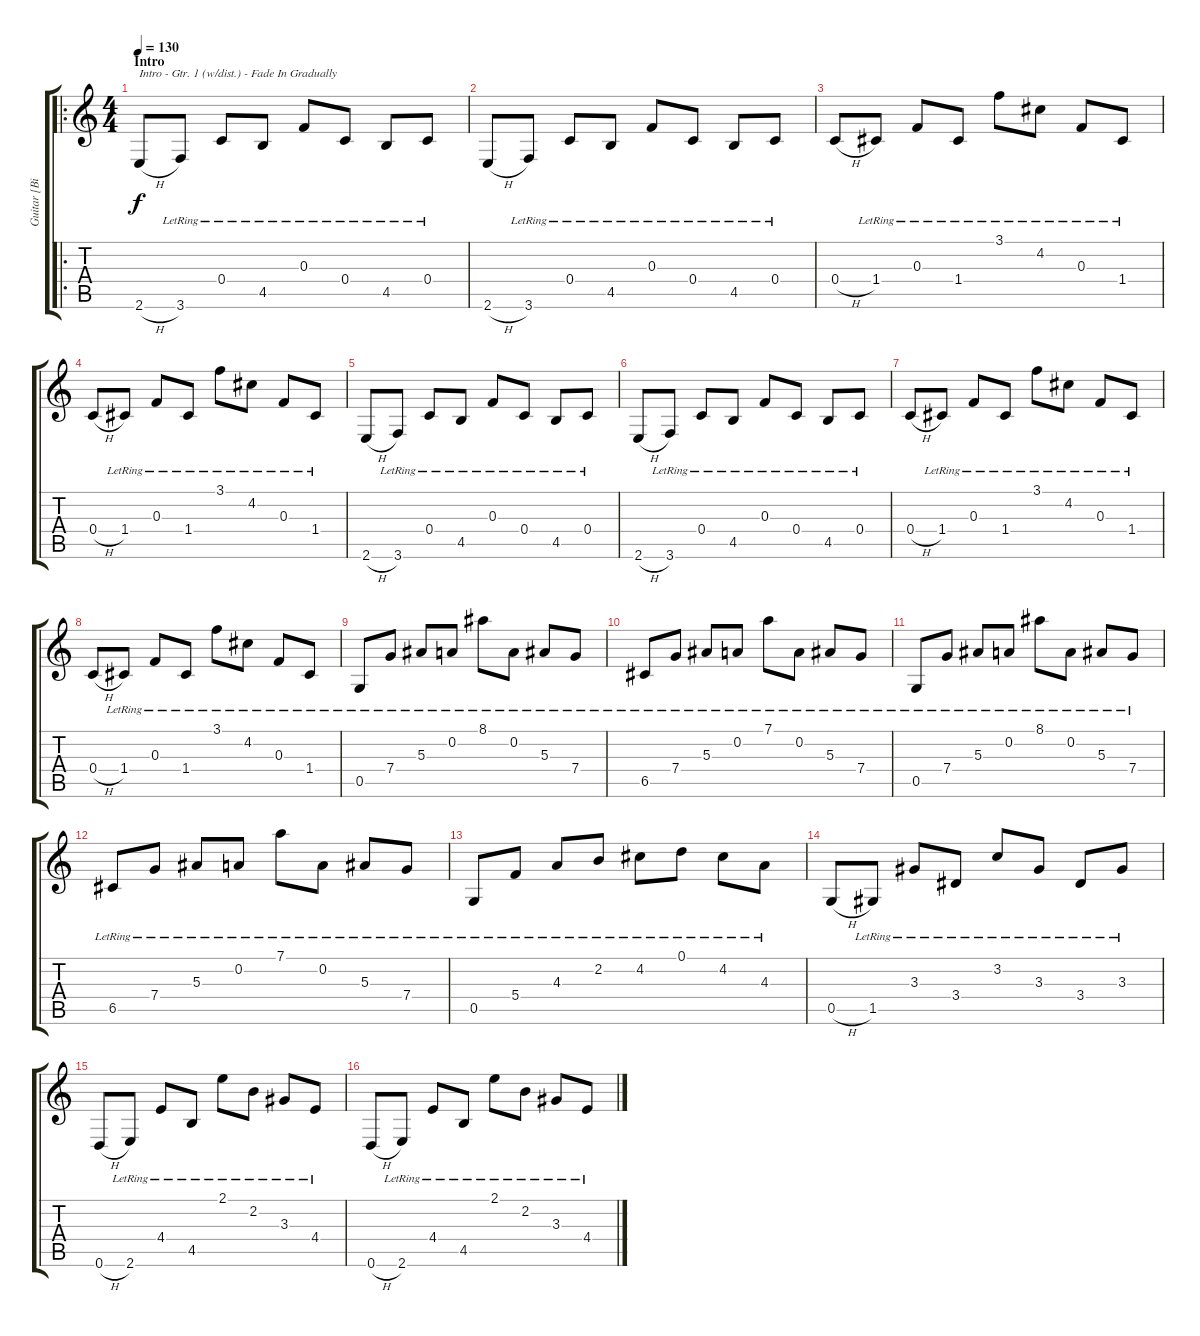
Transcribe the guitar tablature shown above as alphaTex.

\track ("Guitar [Bill Kelliher]" "Guitar [Bi") {instrument distortionguitar}
\staff {score tabs}
\tuning (D4 A3 F3 C3 G2 D2) {hide}
\ro
\ts (4 4)
\section ("" "Intro")
\tempo 130
\clef g2
\ks c
2.6{h}.8{txt "Intro - Gtr. 1 (w/dist.) - Fade In Gradually" dy f instrument distortionguitar} 3.6{lr}.8 0.4{lr}.8 4.5{lr}.8 0.3{lr}.8 0.4{lr}.8 4.5{lr}.8 0.4{lr}.8 |
2.6{h}.8 3.6{lr}.8 0.4{lr}.8 4.5{lr}.8 0.3{lr}.8 0.4{lr}.8 4.5{lr}.8 0.4{lr}.8 |
0.4{h}.8 1.4{lr}.8 0.3{lr}.8 1.4{lr}.8 3.1{lr}.8 4.2{lr}.8 0.3{lr}.8 1.4{lr}.8 |
0.4{h}.8 1.4{lr}.8 0.3{lr}.8 1.4{lr}.8 3.1{lr}.8 4.2{lr}.8 0.3{lr}.8 1.4{lr}.8 |
2.6{h}.8 3.6{lr}.8 0.4{lr}.8 4.5{lr}.8 0.3{lr}.8 0.4{lr}.8 4.5{lr}.8 0.4{lr}.8 |
2.6{h}.8 3.6{lr}.8 0.4{lr}.8 4.5{lr}.8 0.3{lr}.8 0.4{lr}.8 4.5{lr}.8 0.4{lr}.8 |
0.4{h}.8 1.4{lr}.8 0.3{lr}.8 1.4{lr}.8 3.1{lr}.8 4.2{lr}.8 0.3{lr}.8 1.4{lr}.8 |
0.4{h}.8 1.4{lr}.8 0.3{lr}.8 1.4{lr}.8 3.1{lr}.8 4.2{lr}.8 0.3{lr}.8 1.4{lr}.8 |
0.5{lr}.8 7.4{lr}.8 5.3{lr}.8 0.2{lr}.8 8.1{lr}.8 0.2{lr}.8 5.3{lr}.8 7.4{lr}.8 |
6.5{lr}.8 7.4{lr}.8 5.3{lr}.8 0.2{lr}.8 7.1{lr}.8 0.2{lr}.8 5.3{lr}.8 7.4{lr}.8 |
0.5{lr}.8 7.4{lr}.8 5.3{lr}.8 0.2{lr}.8 8.1{lr}.8 0.2{lr}.8 5.3{lr}.8 7.4{lr}.8 |
6.5{lr}.8 7.4{lr}.8 5.3{lr}.8 0.2{lr}.8 7.1{lr}.8 0.2{lr}.8 5.3{lr}.8 7.4{lr}.8 |
0.5{lr}.8 5.4{lr}.8 4.3{lr}.8 2.2{lr}.8 4.2{lr}.8 0.1{lr}.8 4.2{lr}.8 4.3{lr}.8 |
0.5{h}.8 1.5{lr}.8 3.3{lr}.8 3.4{lr}.8 3.2{lr}.8 3.3{lr}.8 3.4{lr}.8 3.3{lr}.8 |
0.6{h}.8 2.6{lr}.8 4.4{lr}.8 4.5{lr}.8 2.1{lr}.8 2.2{lr}.8 3.3{lr}.8 4.4{lr}.8 |
0.6{h}.8 2.6{lr}.8 4.4{lr}.8 4.5{lr}.8 2.1{lr}.8 2.2{lr}.8 3.3{lr}.8 4.4{lr}.8
